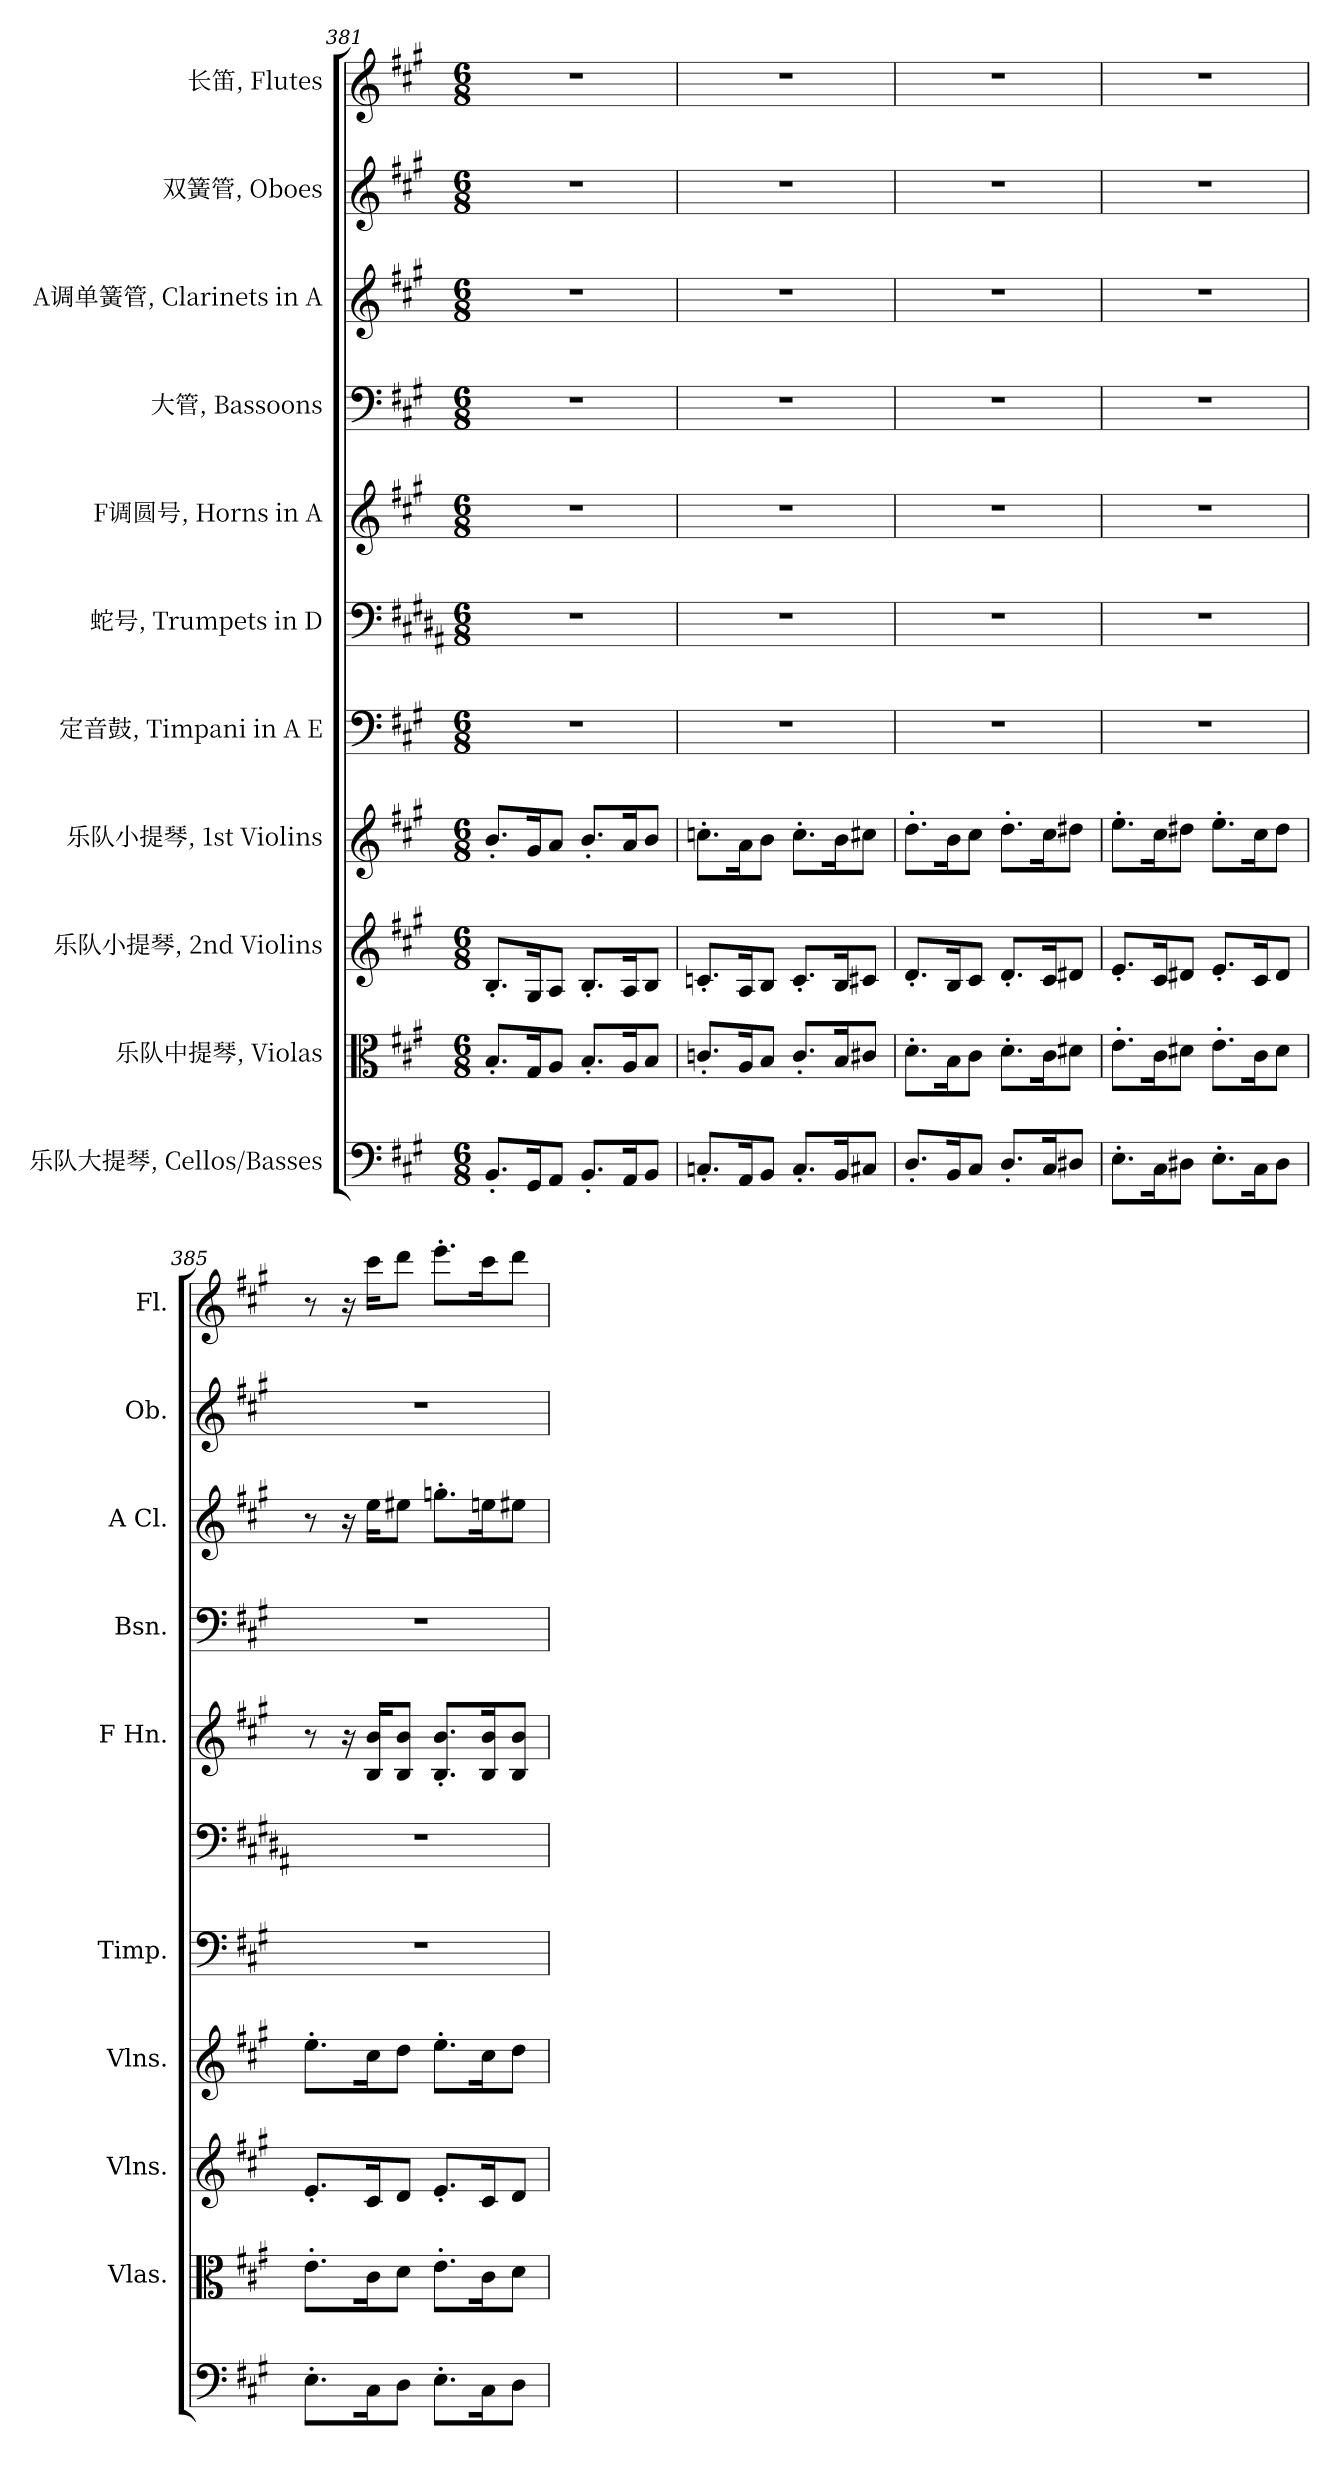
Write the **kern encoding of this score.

**kern	**kern	**kern	**kern	**kern	**kern	**kern	**kern	**kern	**kern	**kern
*part11	*part10	*part9	*part8	*part7	*part6	*part5	*part4	*part3	*part2	*part1
*staff11	*staff10	*staff9	*staff8	*staff7	*staff6	*staff5	*staff4	*staff3	*staff2	*staff1
*I"乐队大提琴, Cellos/Basses	*I"乐队中提琴, Violas	*I"乐队小提琴, 2nd Violins	*I"乐队小提琴, 1st Violins	*I"定音鼓, Timpani in A E	*I"蛇号, Trumpets in D	*I"F调圆号, Horns in A	*I"大管, Bassoons	*I"A调单簧管, Clarinets in A	*I"双簧管, Oboes	*I"长笛, Flutes
*	*I'Vlas.	*I'Vlns.	*I'Vlns.	*I'Timp.	*	*I'F Hn.	*I'Bsn.	*I'A Cl.	*I'Ob.	*I'Fl.
*clefF4	*clefC3	*clefG2	*clefG2	*clefF4	*clefF4	*clefG2	*clefF4	*clefG2	*clefG2	*clefG2
*	*	*	*	*	*ITrd1c2	*ITrd4c7	*	*ITrd2c3	*	*
*k[f#c#g#]	*k[f#c#g#]	*k[f#c#g#]	*k[f#c#g#]	*k[f#c#g#]	*k[f#c#g#]	*k[f#c#]	*k[f#c#g#]	*k[f#c#g#d#a#e#]	*k[f#c#g#]	*k[f#c#g#]
*M6/8	*M6/8	*M6/8	*M6/8	*M6/8	*M6/8	*M6/8	*M6/8	*M6/8	*M6/8	*M6/8
=381	=381	=381	=381	=381	=381	=381	=381	=381	=381	=381
8.BB'/L	8.B'/L	8.B'/L	8.b'/L	2.r	2.r	2.r	2.r	2.r	2.r	2.r
16GG#/K	16G#/K	16G#/K	16g#/K	.	.	.	.	.	.	.
8AA/J	8A/J	8A/J	8a/J	.	.	.	.	.	.	.
8.BB'/L	8.B'/L	8.B'/L	8.b'/L	.	.	.	.	.	.	.
16AA/K	16A/K	16A/K	16a/K	.	.	.	.	.	.	.
8BB/J	8B/J	8B/J	8b/J	.	.	.	.	.	.	.
=382	=382	=382	=382	=382	=382	=382	=382	=382	=382	=382
8.Cn'/L	8.cn'/L	8.cn'/L	8.ccn'\L	2.r	2.r	2.r	2.r	2.r	2.r	2.r
16AA/K	16A/K	16A/K	16a\K	.	.	.	.	.	.	.
8BB/J	8B/J	8B/J	8b\J	.	.	.	.	.	.	.
8.C'/L	8.c'/L	8.c'/L	8.cc'\L	.	.	.	.	.	.	.
16BB/K	16B/K	16B/K	16b\K	.	.	.	.	.	.	.
8C#X/J	8c#X/J	8c#X/J	8cc#X\J	.	.	.	.	.	.	.
=383	=383	=383	=383	=383	=383	=383	=383	=383	=383	=383
8.D'/L	8.d'\L	8.d'/L	8.dd'\L	2.r	2.r	2.r	2.r	2.r	2.r	2.r
16BB/K	16B\K	16B/K	16b\K	.	.	.	.	.	.	.
8C#/J	8c#\J	8c#/J	8cc#\J	.	.	.	.	.	.	.
8.D'/L	8.d'\L	8.d'/L	8.dd'\L	.	.	.	.	.	.	.
16C#/K	16c#\K	16c#/K	16cc#\K	.	.	.	.	.	.	.
8D#X/J	8d#X\J	8d#X/J	8dd#X\J	.	.	.	.	.	.	.
!!LO:PB:g=z
=384	=384	=384	=384	=384	=384	=384	=384	=384	=384	=384
8.E'\L	8.e'\L	8.e'/L	8.ee'\L	2.r	2.r	2.r	2.r	2.r	2.r	2.r
16C#\K	16c#\K	16c#/K	16cc#\K	.	.	.	.	.	.	.
8D#X\J	8d#X\J	8d#X/J	8dd#X\J	.	.	.	.	.	.	.
8.E'\L	8.e'\L	8.e'/L	8.ee'\L	.	.	.	.	.	.	.
16C#\K	16c#\K	16c#/K	16cc#\K	.	.	.	.	.	.	.
8D#\J	8d#\J	8d#/J	8dd#\J	.	.	.	.	.	.	.
=385	=385	=385	=385	=385	=385	=385	=385	=385	=385	=385
8.E'\L	8.e'\L	8.e'/L	8.ee'\L	2.r	2.r	8r	2.r	8r	2.r	8r
.	.	.	.	.	.	16r	.	16r	.	16r
16C#\K	16c#\K	16c#/K	16cc#\K	.	.	16E/ 16e/KL	.	16cc#\KL	.	16ccc#\KL
8D\J	8d\J	8d/J	8dd\J	.	.	8E/ 8e/J	.	8cc##X\J	.	8ddd\J
8.E'\L	8.e'\L	8.e'/L	8.ee'\L	.	.	8.E/' 8.e/'L	.	8.een'\L	.	8.eee'\L
16C#\K	16c#\K	16c#/K	16cc#\K	.	.	16E/ 16e/K	.	16cc#X\K	.	16ccc#\K
8D\J	8d\J	8d/J	8dd\J	.	.	8E/ 8e/J	.	8cc##X\J	.	8ddd\J
=	=	=	=	=	=	=	=	=	=	=
*-	*-	*-	*-	*-	*-	*-	*-	*-	*-	*-
